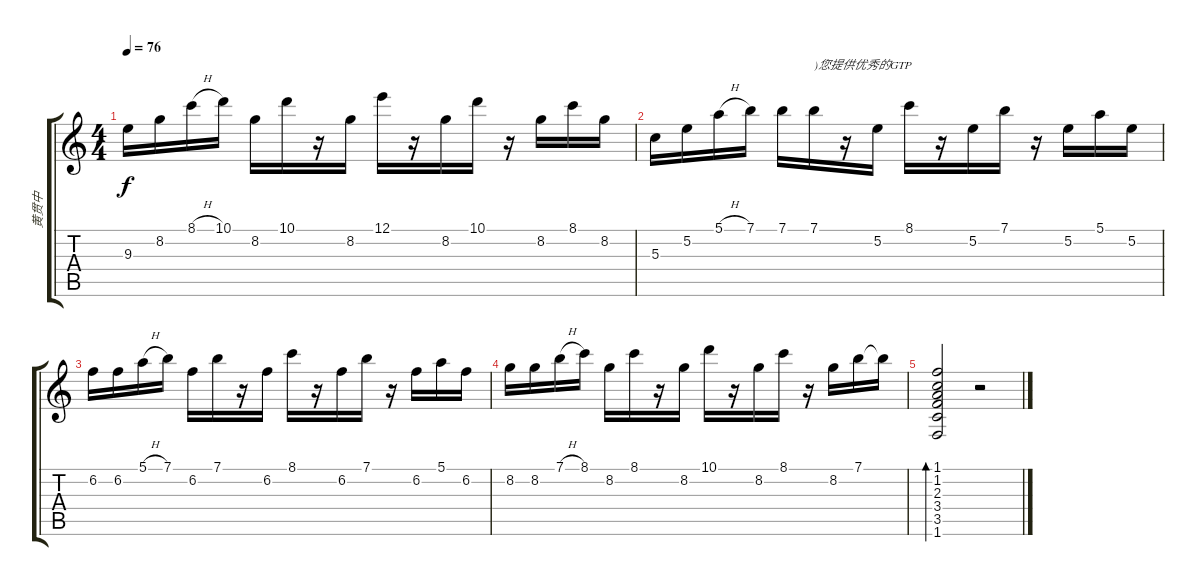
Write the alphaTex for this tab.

\track ("黄贯中" "黄贯中") {instrument acousticguitarsteel}
\staff {score tabs}
\tuning (E4 B3 G3 D3 A2 E2) {hide}
\ts (4 4)
\tempo 76
\clef g2
\ks c
9.3.16{dy f instrument acousticguitarsteel} 8.2.16 8.1{h}.16 10.1.16 8.2.16 10.1.16 r.16 8.2.16 12.1.16 r.16 8.2.16 10.1.16 r.16 8.2.16 8.1.16 8.2.16 |
5.3.16 5.2.16 5.1{h}.16 7.1.16 7.1.16 7.1.16{txt ")您提供优秀的GTP"} r.16 5.2.16 8.1.16 r.16 5.2.16 7.1.16 r.16 5.2.16 5.1.16 5.2.16 |
6.2.16 6.2.16 5.1{h}.16 7.1.16 6.2.16 7.1.16 r.16 6.2.16 8.1.16 r.16 6.2.16 7.1.16 r.16 6.2.16 5.1.16 6.2.16 |
8.2.16 8.2.16 7.1{h}.16 8.1.16 8.2.16 8.1.16 r.16 8.2.16 10.1.16 r.16 8.2.16 8.1.16 r.16 8.2.16 7.1.16 7.1{t}.16 |
(1.1 1.2 2.3 3.4 3.5 1.6).2{bd 120} r.2
